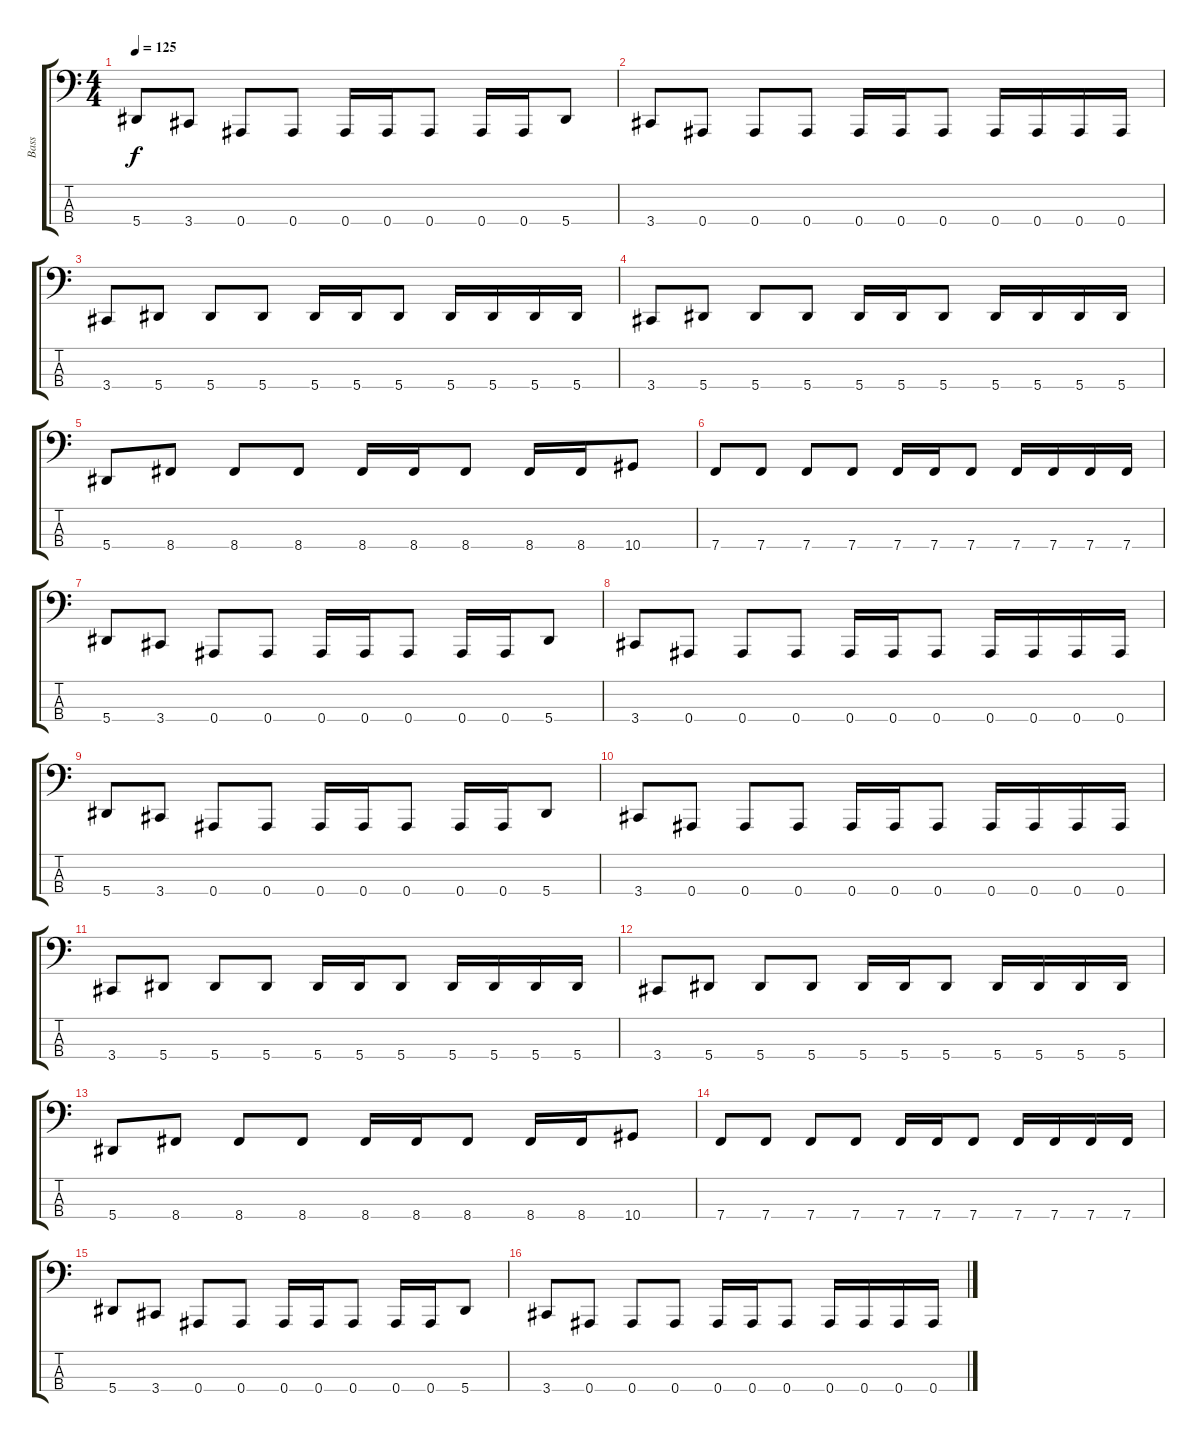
\track ("Bass" "Bass") {instrument electricbasspick}
\staff {score tabs}
\tuning (Eb2 Bb1 F1 Bb0) {hide}
\ts (4 4)
\tempo 125
\clef f4
\ks c
5.4.8{dy f} 3.4.8 0.4.8 0.4.8 0.4.16 0.4.16 0.4.8 0.4.16 0.4.16 5.4.8 |
3.4.8 0.4.8 0.4.8 0.4.8 0.4.16 0.4.16 0.4.8 0.4.16 0.4.16 0.4.16 0.4.16 |
3.4.8 5.4.8 5.4.8 5.4.8 5.4.16 5.4.16 5.4.8 5.4.16 5.4.16 5.4.16 5.4.16 |
3.4.8 5.4.8 5.4.8 5.4.8 5.4.16 5.4.16 5.4.8 5.4.16 5.4.16 5.4.16 5.4.16 |
5.4.8 8.4.8 8.4.8 8.4.8 8.4.16 8.4.16 8.4.8 8.4.16 8.4.16 10.4.8 |
7.4.8 7.4.8 7.4.8 7.4.8 7.4.16 7.4.16 7.4.8 7.4.16 7.4.16 7.4.16 7.4.16 |
5.4.8 3.4.8 0.4.8 0.4.8 0.4.16 0.4.16 0.4.8 0.4.16 0.4.16 5.4.8 |
3.4.8 0.4.8 0.4.8 0.4.8 0.4.16 0.4.16 0.4.8 0.4.16 0.4.16 0.4.16 0.4.16 |
5.4.8 3.4.8 0.4.8 0.4.8 0.4.16 0.4.16 0.4.8 0.4.16 0.4.16 5.4.8 |
3.4.8 0.4.8 0.4.8 0.4.8 0.4.16 0.4.16 0.4.8 0.4.16 0.4.16 0.4.16 0.4.16 |
3.4.8 5.4.8 5.4.8 5.4.8 5.4.16 5.4.16 5.4.8 5.4.16 5.4.16 5.4.16 5.4.16 |
3.4.8 5.4.8 5.4.8 5.4.8 5.4.16 5.4.16 5.4.8 5.4.16 5.4.16 5.4.16 5.4.16 |
5.4.8 8.4.8 8.4.8 8.4.8 8.4.16 8.4.16 8.4.8 8.4.16 8.4.16 10.4.8 |
7.4.8 7.4.8 7.4.8 7.4.8 7.4.16 7.4.16 7.4.8 7.4.16 7.4.16 7.4.16 7.4.16 |
5.4.8 3.4.8 0.4.8 0.4.8 0.4.16 0.4.16 0.4.8 0.4.16 0.4.16 5.4.8 |
3.4.8 0.4.8 0.4.8 0.4.8 0.4.16 0.4.16 0.4.8 0.4.16 0.4.16 0.4.16 0.4.16
